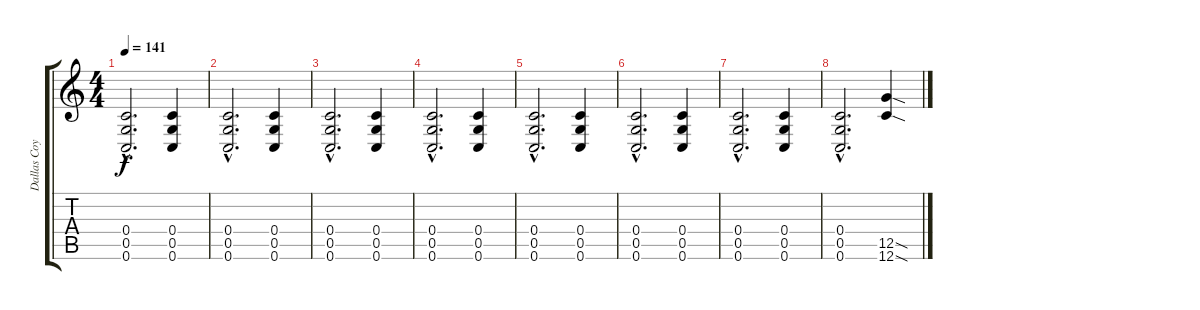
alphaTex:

\track ("Dallas Coyle (Rhythm Guitar)" "Dallas Coy") {instrument distortionguitar}
\staff {score tabs}
\tuning (D4 A3 F3 C3 G2 C2) {hide}
\ts (4 4)
\tempo 141
\clef g2
\ks c
(0.4{hac} 0.5{hac} 0.6{hac}).2{d dy f} (0.4 0.5 0.6).4 |
(0.4{hac} 0.5{hac} 0.6{hac}).2{d} (0.4 0.5 0.6).4 |
(0.4{hac} 0.5{hac} 0.6{hac}).2{d} (0.4 0.5 0.6).4 |
(0.4{hac} 0.5{hac} 0.6{hac}).2{d} (0.4 0.5 0.6).4 |
(0.4{hac} 0.5{hac} 0.6{hac}).2{d} (0.4 0.5 0.6).4 |
(0.4{hac} 0.5{hac} 0.6{hac}).2{d} (0.4 0.5 0.6).4 |
(0.4{hac} 0.5{hac} 0.6{hac}).2{d} (0.4 0.5 0.6).4 |
(0.4{hac} 0.5{hac} 0.6{hac}).2{d} (12.5{sod} 12.6{sod}).4
